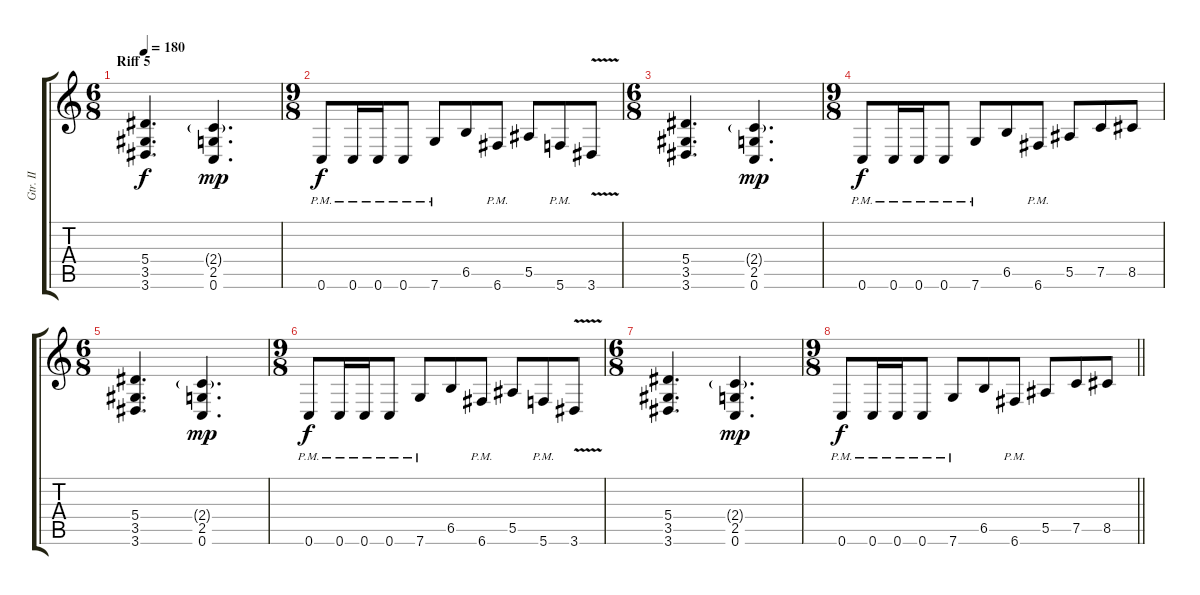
\track ("Gtr. II" "Gtr. II") {instrument distortionguitar}
\staff {score tabs}
\tuning (C4 G3 Eb3 Bb2 F2 C2) {hide}
\ts (6 8)
\section ("" "Riff 5")
\tempo 180
\clef g2
\ks c
(5.4 3.5 3.6).4{d dy f} (2.4{g} 2.5 0.6).4{d dy mp} |
\ts (9 8)
0.6{pm}.8{dy f} 0.6{pm}.16 0.6{pm}.16 0.6{pm}.8 7.6{pm}.8 6.5.8 6.6{pm}.8 5.5.8 5.6{pm}.8 3.6{v}.8 |
\ts (6 8)
(5.4 3.5 3.6).4{d} (2.4{g} 2.5 0.6).4{d dy mp} |
\ts (9 8)
0.6{pm}.8{dy f} 0.6{pm}.16 0.6{pm}.16 0.6{pm}.8 7.6{pm}.8 6.5.8 6.6{pm}.8 5.5.8 7.5.8 8.5.8 |
\ts (6 8)
(5.4 3.5 3.6).4{d} (2.4{g} 2.5 0.6).4{d dy mp} |
\ts (9 8)
0.6{pm}.8{dy f} 0.6{pm}.16 0.6{pm}.16 0.6{pm}.8 7.6{pm}.8 6.5.8 6.6{pm}.8 5.5.8 5.6{pm}.8 3.6{v}.8 |
\ts (6 8)
(5.4 3.5 3.6).4{d} (2.4{g} 2.5 0.6).4{d dy mp} |
\ts (9 8)
\barLineRight lightlight
0.6{pm}.8{dy f} 0.6{pm}.16 0.6{pm}.16 0.6{pm}.8 7.6{pm}.8 6.5.8 6.6{pm}.8 5.5.8 7.5.8 8.5.8
